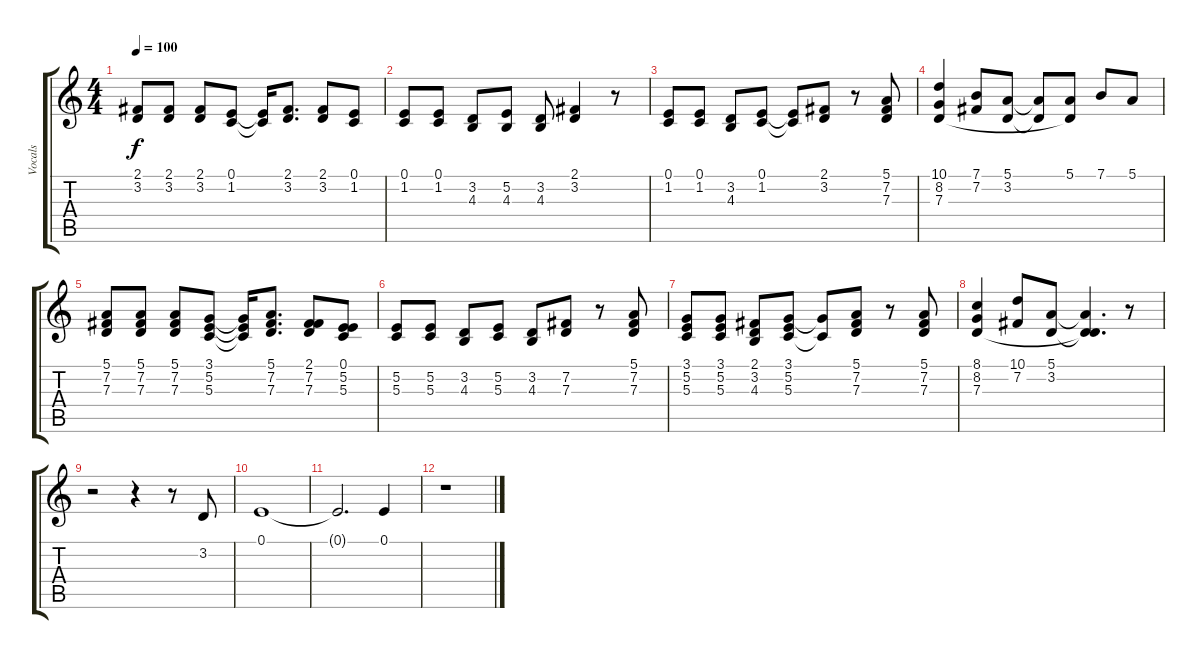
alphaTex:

\track ("Vocals" "Vocals") {instrument lead6voice}
\staff {score tabs}
\tuning (E4 B3 G3 D3 A2 D2) {hide}
\ts (4 4)
\tempo 100
\clef g2
\ks c
(2.1 3.2).8{dy f} (2.1 3.2).8 (2.1 3.2).8 (0.1 1.2).8 (0.1{t} 1.2{t}).16 (2.1 3.2).8{d} (2.1 3.2).8 (0.1 1.2).8 |
(0.1 1.2).8 (0.1 1.2).8 (3.2 4.3).8 (5.2 4.3).8 (3.2 4.3).8 (2.1 3.2).4 r.8 |
(0.1 1.2).8 (0.1 1.2).8 (3.2 4.3).8 (0.1 1.2).8 (0.1{t} 1.2{t}).8 (2.1 3.2).8 r.8 (5.1 7.2 7.3).8 |
(10.1 8.2 7.3).4 (7.1 7.2).8 (5.1 3.2).8 (5.1{t} 3.2{t}).8 (5.1 7.3{t}).8 7.1.8 5.1.8 |
(5.1 7.2 7.3).8 (5.1 7.2 7.3).8 (5.1 7.2 7.3).8 (3.1 5.2 5.3).8 (3.1{t} 5.2{t} 5.3{t}).16 (5.1 7.2 7.3).8{d} (2.1 7.2 7.3).8 (0.1 5.2 5.3).8 |
(5.2 5.3).8 (5.2 5.3).8 (3.2 4.3).8 (5.2 5.3).8 (3.2 4.3).8 (7.2 7.3).8 r.8 (5.1 7.2 7.3).8 |
(3.1 5.2 5.3).8 (3.1 5.2 5.3).8 (2.1 3.2 4.3).8 (3.1 5.2 5.3).8 (3.1{t} 5.3{t}).8 (5.1 7.2 7.3).8 r.8 (5.1 7.2 7.3).8 |
(8.1 8.2 7.3).4 (10.1 7.2).8 (5.1 3.2).8 (5.1{t} 3.2{t} 7.3{t}).4{d} r.8 |
r.2 r.4 r.8 3.2.8 |
0.1.1 |
0.1{t}.2{d} 0.1.4 |
r.1
